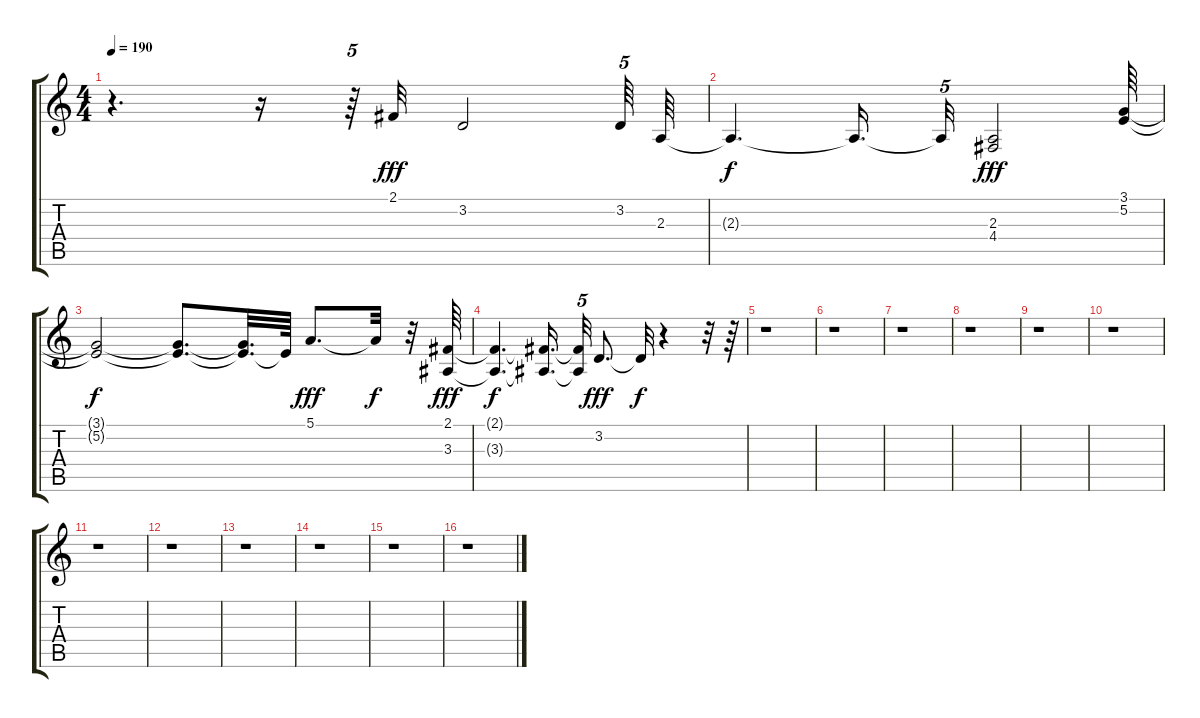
\track "" {instrument altosax}
\staff {score tabs}
\tuning (E4 B3 G3 D3 A2 E2) {hide}
\ts (4 4)
\tempo 190
\clef g2
\ks c
r.4{d dy f} r.16 r.64{tu (5 4)} 2.1.32{dy fff} 3.2.2 3.2.64{tu (5 4)} 2.3.64 |
2.3{t}.4{d dy f} 2.3{t}.16{d} 2.3{t}.32{tu (5 4)} (2.3 4.4).2{dy fff} (3.1 5.2).64 |
(3.1{t} 5.2{t}).2{dy f} (3.1{t} 5.2{t}).8{d} (3.1{t} 5.2{t}).32{d} 5.2{t}.64 5.1.8{d dy fff} 5.1{t}.32{dy f} r.32 (2.1 3.3).64{dy fff} |
(2.1{t} 3.3{t}).4{d dy f} (2.1{t} 3.3{t}).16{d} (2.1{t} 3.3{t}).32{tu (5 4)} 3.2.8{d dy fff} 3.2{t}.32{dy f} r.4 r.32 r.64 |
r.1 |
r.1 |
r.1 |
r.1 |
r.1 |
r.1 |
r.1 |
r.1 |
r.1 |
r.1 |
r.1 |
r.1
